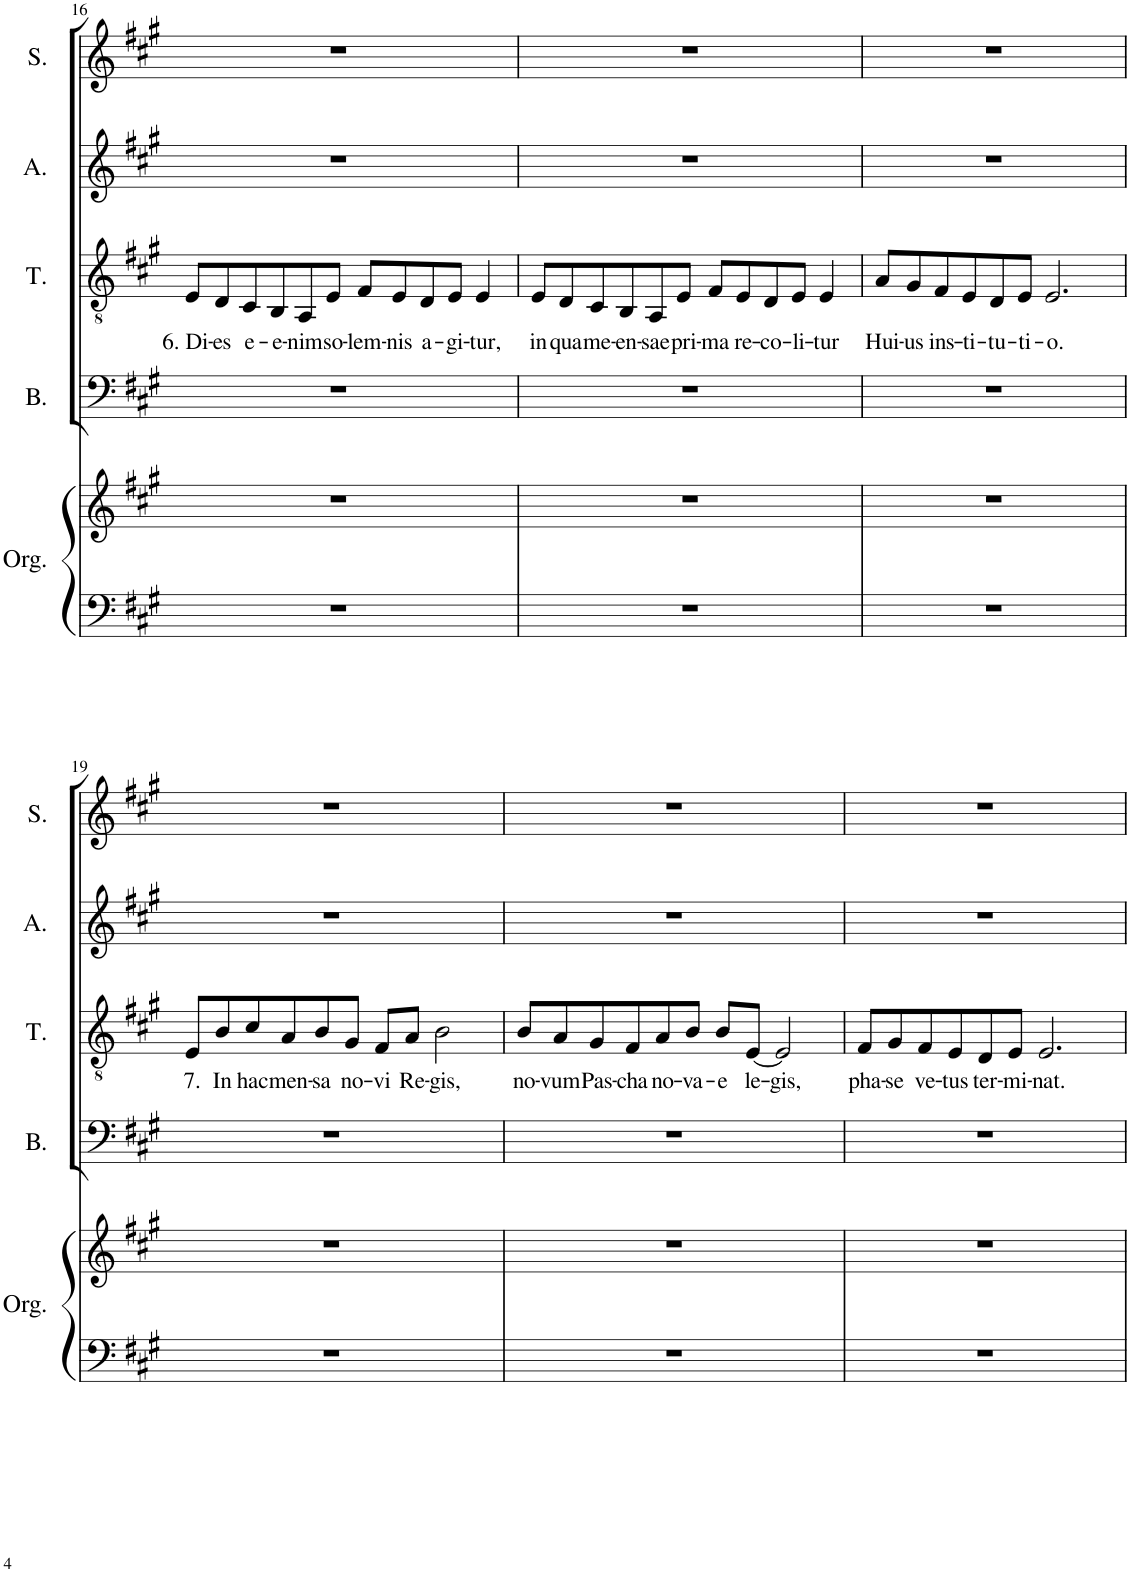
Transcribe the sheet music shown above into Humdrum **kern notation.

**kern	**kern	**kern	**kern	**text	**kern	**kern
*part5	*part5	*part4	*part3	*part3	*part2	*part1
*staff6	*staff5	*staff4	*staff3	*staff3	*staff2	*staff1
*I"Organ	*	*I"Bass	*I"Tenor	*	*I"Alto	*I"Soprano
*I'Org.	*	*I'B.	*I'T.	*	*I'A.	*I'S.
!!LO:PB:g=z
*clefF4	*clefG2	*clefF4	*clefGv2	*	*clefG2	*clefG2
*k[f#c#g#]	*k[f#c#g#]	*k[f#c#g#]	*k[f#c#g#]	*	*k[f#c#g#]	*k[f#c#g#]
*M6/4	*M6/4	*M6/4	*M6/4	*	*M6/4	*M6/4
=16	=16	=16	=16	=16	=16	=16
!	!	!	!	!LO:LY:b	!	!
1.r	1.r	1.r	8E/L	6. Di-	1.r	1.r
!	!	!	!	!LO:LY:b	!	!
.	.	.	8D/	-es	.	.
!	!	!	!	!LO:LY:b	!	!
.	.	.	8C#/	e-	.	.
!	!	!	!	!LO:LY:b	!	!
.	.	.	8BB/	-e-	.	.
!	!	!	!	!LO:LY:b	!	!
.	.	.	8AA/	-nim	.	.
!	!	!	!	!LO:LY:b	!	!
.	.	.	8E/J	so-	.	.
!	!	!	!	!LO:LY:b	!	!
.	.	.	8F#/L	-lem-	.	.
!	!	!	!	!LO:LY:b	!	!
.	.	.	8E/	-nis	.	.
!	!	!	!	!LO:LY:b	!	!
.	.	.	8D/	a-	.	.
!	!	!	!	!LO:LY:b	!	!
.	.	.	8E/J	-gi-	.	.
!	!	!	!	!LO:LY:b	!	!
.	.	.	4E/	-tur,	.	.
=17	=17	=17	=17	=17	=17	=17
!	!	!	!	!LO:LY:b	!	!
1.r	1.r	1.r	8E/L	in	1.r	1.r
!	!	!	!	!LO:LY:b	!	!
.	.	.	8D/	qua	.	.
!	!	!	!	!LO:LY:b	!	!
.	.	.	8C#/	me-	.	.
!	!	!	!	!LO:LY:b	!	!
.	.	.	8BB/	-en-	.	.
!	!	!	!	!LO:LY:b	!	!
.	.	.	8AA/	-sae	.	.
!	!	!	!	!LO:LY:b	!	!
.	.	.	8E/J	pri-	.	.
!	!	!	!	!LO:LY:b	!	!
.	.	.	8F#/L	-ma	.	.
!	!	!	!	!LO:LY:b	!	!
.	.	.	8E/	re-	.	.
!	!	!	!	!LO:LY:b	!	!
.	.	.	8D/	-co-	.	.
!	!	!	!	!LO:LY:b	!	!
.	.	.	8E/J	-li-	.	.
!	!	!	!	!LO:LY:b	!	!
.	.	.	4E/	-tur	.	.
=18	=18	=18	=18	=18	=18	=18
!	!	!	!	!LO:LY:b	!	!
1.r	1.r	1.r	8A/L	Hui-	1.r	1.r
!	!	!	!	!LO:LY:b	!	!
.	.	.	8G#/	-us	.	.
!	!	!	!	!LO:LY:b	!	!
.	.	.	8F#/	ins-	.	.
!	!	!	!	!LO:LY:b	!	!
.	.	.	8E/	-ti-	.	.
!	!	!	!	!LO:LY:b	!	!
.	.	.	8D/	-tu-	.	.
!	!	!	!	!LO:LY:b	!	!
.	.	.	8E/J	-ti-	.	.
!	!	!	!	!LO:LY:b	!	!
.	.	.	2.E/	-o.	.	.
!!LO:LB:g=z
=19	=19	=19	=19	=19	=19	=19
!	!	!	!	!LO:LY:b	!	!
1.r	1.r	1.r	8E/L	7.	1.r	1.r
!	!	!	!	!LO:LY:b	!	!
.	.	.	8B/	In	.	.
!	!	!	!	!LO:LY:b	!	!
.	.	.	8c#/	hac	.	.
!	!	!	!	!LO:LY:b	!	!
.	.	.	8A/	men-	.	.
!	!	!	!	!LO:LY:b	!	!
.	.	.	8B/	-sa	.	.
!	!	!	!	!LO:LY:b	!	!
.	.	.	8G#/J	no-	.	.
!	!	!	!	!LO:LY:b	!	!
.	.	.	8F#/L	-vi	.	.
!	!	!	!	!LO:LY:b	!	!
.	.	.	8A/J	Re-	.	.
!	!	!	!	!LO:LY:b	!	!
.	.	.	2B\	-gis,	.	.
=20	=20	=20	=20	=20	=20	=20
!	!	!	!	!LO:LY:b	!	!
1.r	1.r	1.r	8B/L	no-	1.r	1.r
!	!	!	!	!LO:LY:b	!	!
.	.	.	8A/	-vum	.	.
!	!	!	!	!LO:LY:b	!	!
.	.	.	8G#/	Pas-	.	.
!	!	!	!	!LO:LY:b	!	!
.	.	.	8F#/	-cha	.	.
!	!	!	!	!LO:LY:b	!	!
.	.	.	8A/	no-	.	.
!	!	!	!	!LO:LY:b	!	!
.	.	.	8B/J	-va-	.	.
!	!	!	!	!LO:LY:b	!	!
.	.	.	8B/L	-e	.	.
!	!	!	!	!LO:LY:b	!	!
.	.	.	[8E/J	le-	.	.
!	!	!	!	!LO:LY:b	!	!
.	.	.	2E/]	-gis,	.	.
=21	=21	=21	=21	=21	=21	=21
!	!	!	!	!LO:LY:b	!	!
1.r	1.r	1.r	8F#/L	pha-	1.r	1.r
!	!	!	!	!LO:LY:b	!	!
.	.	.	8G#/	-se	.	.
!	!	!	!	!LO:LY:b	!	!
.	.	.	8F#/	ve-	.	.
!	!	!	!	!LO:LY:b	!	!
.	.	.	8E/	-tus	.	.
!	!	!	!	!LO:LY:b	!	!
.	.	.	8D/	ter-	.	.
!	!	!	!	!LO:LY:b	!	!
.	.	.	8E/J	-mi-	.	.
!	!	!	!	!LO:LY:b	!	!
.	.	.	2.E/	-nat.	.	.
=	=	=	=	=	=	=
*-	*-	*-	*-	*-	*-	*-
